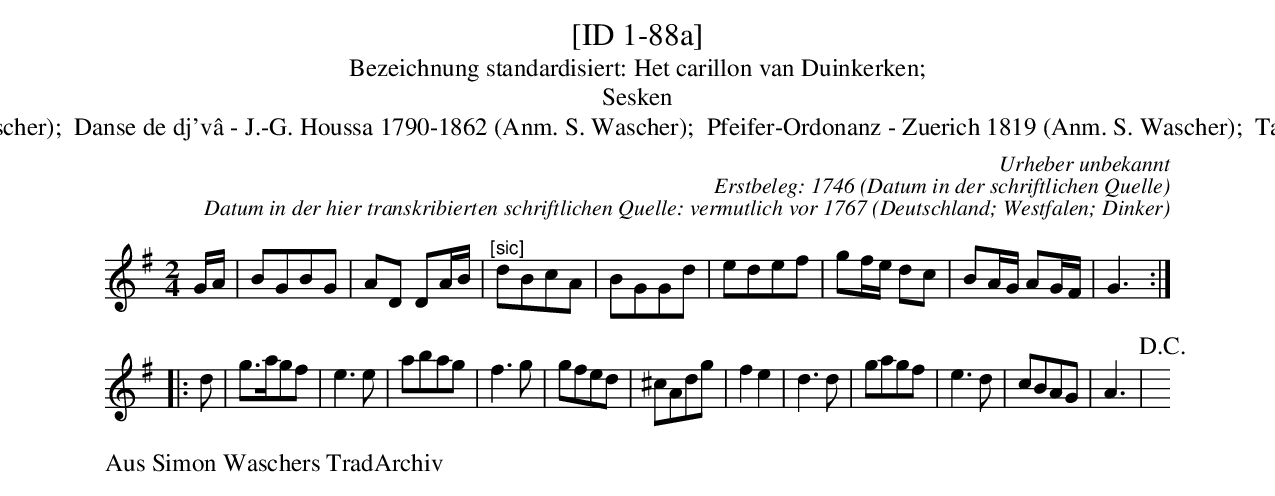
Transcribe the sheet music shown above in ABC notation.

X:1
T:[ID 1-88a]
T:Bezeichnung standardisiert: Het carillon van Duinkerken;
T:Sesken
T:In anderer Quelle: Het carillon van Duinkerken - de Gruytters 1746 (Anm. S. Wascher);  Sesken - Dahlhoff SBB 1-88a, vor 1767 (Anm. S. Wascher);  Danse de dj'v\^a - J.-G. Houssa 1790-1862 (Anm. S. Wascher);  Pfeifer-Ordonanz - Zuerich 1819 (Anm. S. Wascher);  Tanzmelodie aus Ruhla - F. M. B\"ohme 1886 (Anm. S. Wascher);  Marquis of Granby's Delight (The) - James Gillespie 1768 (Anm. S. Wascher);
C:Urheber unbekannt
C:Erstbeleg: 1746 (Datum in der schriftlichen Quelle)
C:Datum in der hier transkribierten schriftlichen Quelle: vermutlich vor 1767
O:Deutschland; Westfalen; Dinker
L:1/16
M:2/4
K:G
GA |\ %auftakt
B2G2B2G2 | A2D2 D2AB | "^[sic]"d2B2c2A2 | B2G2G2d2 | e2d2e2f2 | g2fe d2c2 | B2AG A2GF | G6 ::
d2 |\ %auftakt
g2>a2g2f2 | e6e2 | a2b2a2g2 | f6g2 | g2f2e2d2 | ^c2A2d2g2 | f4e4 | d6 \
d2 |\ %auftakt
g2a2g2f2 | e6d2 | c2B2A2G2 | A6 | !D.C.!y
